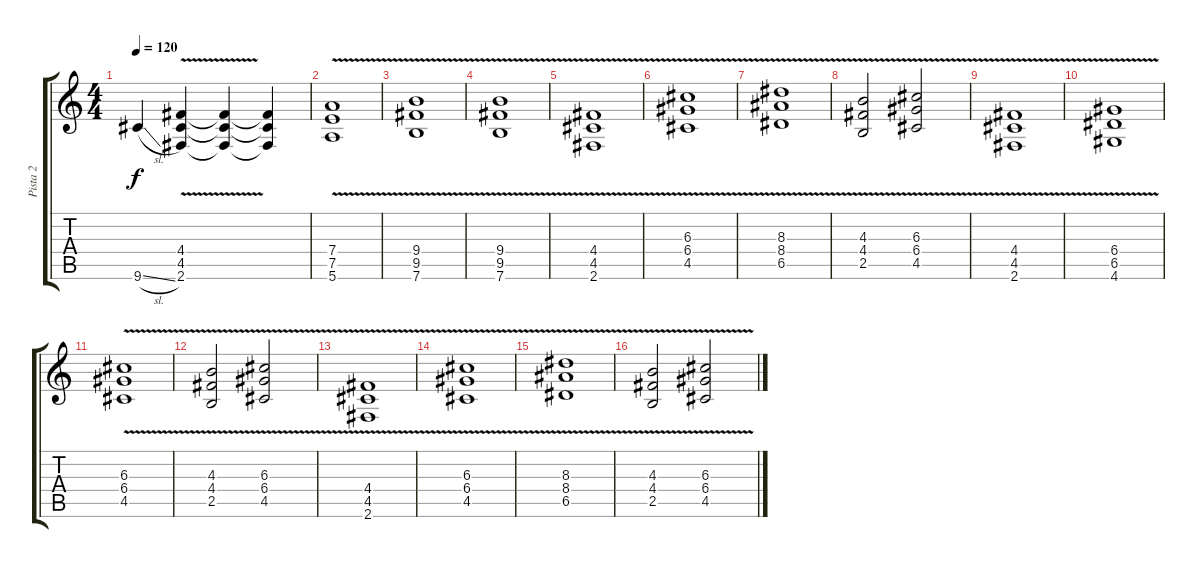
\track ("Pista 2" "Pista 2") {instrument distortionguitar}
\staff {score tabs}
\tuning (E4 B3 G3 D3 A2 E2) {hide}
\ts (4 4)
\tempo 120
\clef g2
\ks c
9.6{sl}.4{dy f} (4.4 4.5 2.6{v}).4 (4.4{t} 4.5{t} 2.6{t}).4 (4.4{t} 4.5{t} 2.6{t}).4 |
(7.4 7.5 5.6{v}).1 |
(9.4 9.5 7.6{v}).1 |
(9.4 9.5 7.6{v}).1 |
(4.4 4.5 2.6{v}).1 |
(6.3 6.4 4.5{v}).1 |
(8.3 8.4 6.5{v}).1 |
(4.3 4.4 2.5{v}).2 (6.3 6.4{v} 4.5).2 |
(4.4 4.5 2.6{v}).1 |
(6.4 6.5 4.6{v}).1 |
(6.3 6.4 4.5{v}).1 |
(4.3 4.4 2.5{v}).2 (6.3 6.4 4.5{v}).2 |
(4.4 4.5 2.6{v}).1 |
(6.3 6.4 4.5{v}).1 |
(8.3 8.4 6.5{v}).1 |
(4.3 4.4 2.5{v}).2 (6.3 6.4{v} 4.5).2
